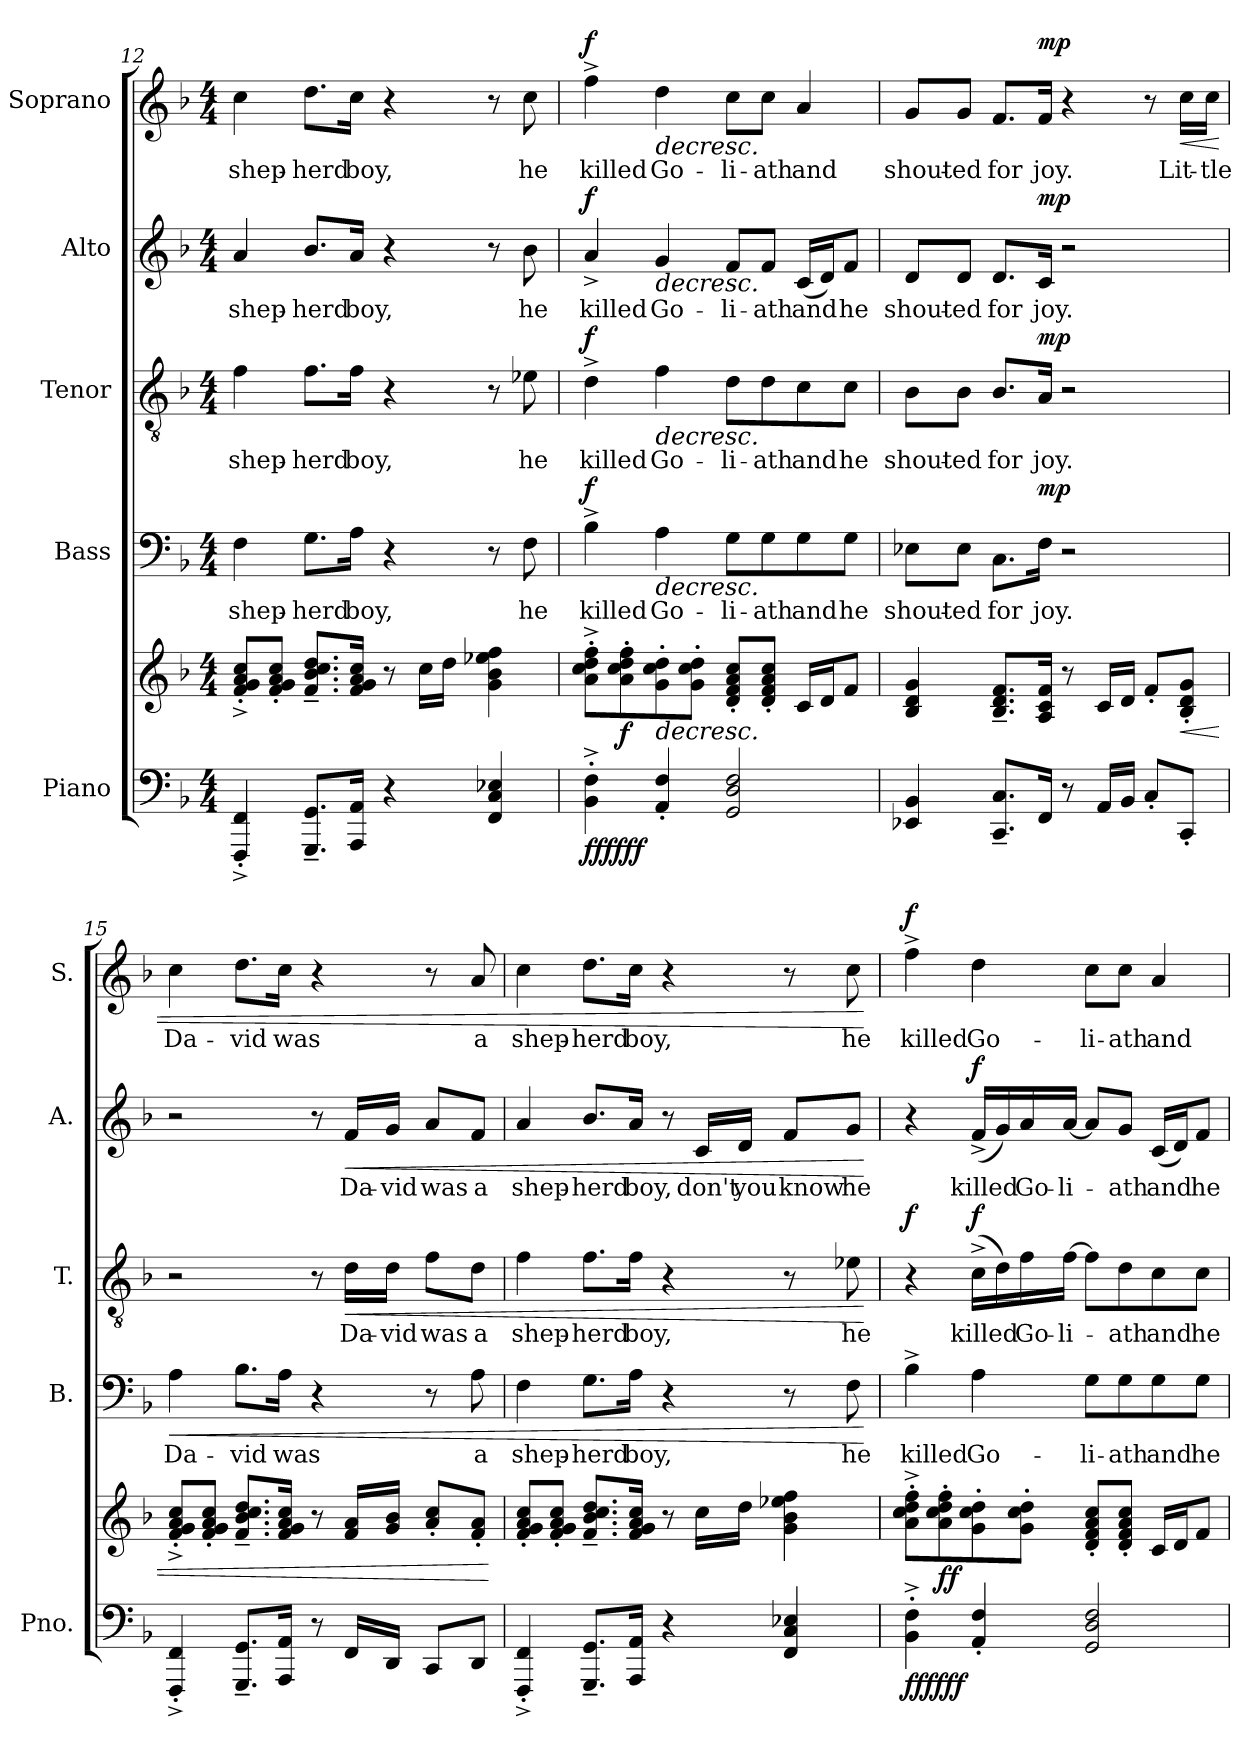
**kern	**kern	**dynam	**kern	**text	**dynam	**kern	**text	**dynam	**kern	**text	**dynam	**kern	**text	**dynam
*part5	*part5	*part5	*part4	*part4	*part4	*part3	*part3	*part3	*part2	*part2	*part2	*part1	*part1	*part1
*staff6	*staff5	*staff5/6	*staff4	*staff4	*staff4	*staff3	*staff3	*staff3	*staff2	*staff2	*staff2	*staff1	*staff1	*staff1
*I"Piano	*	*	*I"Bass	*	*	*I"Tenor	*	*	*I"Alto	*	*	*I"Soprano	*	*
*I'Pno.	*	*	*I'B.	*	*	*I'T.	*	*	*I'A.	*	*	*I'S.	*	*
*clefF4	*clefG2	*	*clefF4	*	*	*clefGv2	*	*	*clefG2	*	*	*clefG2	*	*
*k[b-]	*k[b-]	*	*k[b-]	*	*	*k[b-]	*	*	*k[b-]	*	*	*k[b-]	*	*
*M4/4	*M4/4	*	*M4/4	*	*	*M4/4	*	*	*M4/4	*	*	*M4/4	*	*
=12	=12	=12	=12	=12	=12	=12	=12	=12	=12	=12	=12	=12	=12	=12
4FFF/^' 4FF/^'	8f/^' 8g/^' 8a/^' 8cc/^'L	.	4F\	shep-	.	4f\	shep-	.	4a/	shep-	.	4cc\	shep-	.
.	8f/' 8g/' 8a/' 8cc/'J	.	.	.	.	.	.	.	.	.	.	.	.	.
8.GGG/~ 8.GG/~L	8.f/~ 8.b-/~ 8.cc/~ 8.dd/~L	.	8.G\L	-herd	.	8.f\L	-herd	.	8.b-/L	-herd	.	8.dd\L	-herd	.
16AAA/ 16AA/Jk	16f/ 16g/ 16a/ 16cc/Jk	.	16A\Jk	boy,	.	16f\Jk	boy,	.	16a/Jk	boy,	.	16cc\Jk	boy,	.
4r	8r	.	4r	.	.	4r	.	.	4r	.	.	4r	.	.
.	16cc\LL	.	.	.	.	.	.	.	.	.	.	.	.	.
.	16dd\JJ	.	.	.	.	.	.	.	.	.	.	.	.	.
4FF/ 4C/ 4E-X/	4g\ 4b-\ 4ee-X\ 4ff\	.	8r	.	.	8r	.	.	8r	.	.	8r	.	.
.	.	.	8F\	he	.	8e-X\	he	.	8b-\	he	.	8cc\	he	.
=13	=13	=13	=13	=13	=13	=13	=13	=13	=13	=13	=13	=13	=13	=13
!	!	!LO:DY:b=2	!	!	!	!	!	!	!	!	!	!	!	!
!	!	!LO:DY:n=1:b=2	!	!	!	!	!	!	!	!	!	!	!	!
!	!	!LO:DY:n=2:b	!	!	!	!	!	!	!	!	!	!	!	!
!	!	!LO:DY:n=3:b	!	!	!	!	!	!	!	!	!	!	!	!
!	!	!LO:DY:n=4:b	!	!	!	!	!	!	!	!	!	!	!	!
!	!	!LO:DY:n=5:b	!	!	!LO:DY:a	!	!	!LO:DY:a	!	!	!LO:DY:a	!	!	!LO:DY:a
4BB-\'^ 4F\'^	8a\'^ 8cc\'^ 8dd\'^ 8ff\'^L	f f f f f f	4B-^\	killed	f	4d^\	killed	f	4a^/	killed	f	4ff^\	killed	f
!	!	!LO:DY:n=6:b	!	!	!	!	!	!	!	!	!	!	!	!
.	8a\' 8cc\' 8dd\' 8ff\'	f	.	.	.	.	.	.	.	.	.	.	.	.
!	!	!LO:HP:b	!	!	!LO:HP:b	!	!	!LO:HP:b	!	!	!LO:HP:b	!	!	!LO:HP:b
4AA/' 4F/'	8g\' 8cc\' 8dd\'	>	4A\	Go-	>	4f\	Go-	>	4g/	Go-	>	4dd\	Go-	>
.	8g\' 8cc\' 8dd\'J	.	.	.	.	.	.	.	.	.	.	.	.	.
2GG/ 2D/ 2F/	8d/' 8f/' 8a/' 8cc/'L	.	8G\L	-li-	.	8d\L	-li-	.	8f/L	-li-	.	8cc\L	-li-	.
.	8d/' 8f/' 8a/' 8cc/'J	.	8G\	-ath	.	8d\	-ath	.	8f/J	-ath	.	8cc\J	-ath	.
.	16c/LL	.	8G\	and	.	8c\	and	.	(16c/LL	and	.	4a/	and	.
.	16d/J	.	.	.	.	.	.	.	16d/J)	.	.	.	.	.
.	8f/J	.	8G\J	he	.	8c\J	he	.	8f/J	he	.	.	.	.
!!LO:PB:g=z
=14	=14	=14	=14	=14	=14	=14	=14	=14	=14	=14	=14	=14	=14	=14
4EE-X/ 4BB-/	4B-/ 4d/ 4g/	.	8E-X\L	shout-	.	8B-\L	shout-	.	8d/L	shout-	.	8g/L	shout-	.
.	.	.	8E-\J	-ed	.	8B-\J	-ed	.	8d/J	-ed	.	8g/J	-ed	.
8.CC/~ 8.C/~L	8.B-/~ 8.d/~ 8.f/~L	.	8.C\L	for	.	8.B-/L	for	.	8.d/L	for	.	8.f/L	for	.
!	!	!LO:DY:b=2	!	!	!	!	!	!	!	!	!	!	!	!
!	!	!LO:DY:n=1:b	!	!	!	!	!	!	!	!	!	!	!	!
!	!	!LO:DY:n=2:b	!	!	!	!	!	!	!	!	!	!	!	!
!	!	!LO:DY:n=3:b	!	!	!LO:DY:a	!	!	!LO:DY:a	!	!	!LO:DY:a	!	!	!LO:DY:a
16FF/Jk	16A/ 16c/ 16f/Jk	mp mp mp mp	16F\Jk	joy.	mp	16A/Jk	joy.	mp	16c/Jk	joy.	mp	16f/Jk	joy.	mp
8r	8r	]	2r	.	]	2r	.	]	2r	.	]	4r	.	]
16AA/LL	16c/LL	.	.	.	.	.	.	.	.	.	.	.	.	.
16BB-/JJ	16d/JJ	.	.	.	.	.	.	.	.	.	.	.	.	.
8C'/L	8f'/L	.	.	.	.	.	.	.	.	.	.	8r	.	.
!	!	!LO:HP:b	!	!	!	!	!	!	!	!	!	!	!	!LO:HP:b
8CC'/J	8B-/' 8d/' 8g/'J	<	.	.	.	.	.	.	.	.	.	16cc\LL	Lit-	<
.	.	.	.	.	.	.	.	.	.	.	.	16cc\JJ	-tle	.
=15	=15	=15	=15	=15	=15	=15	=15	=15	=15	=15	=15	=15	=15	=15
!	!	!	!	!	!LO:HP:b	!	!	!	!	!	!	!	!	!
4FFF/^' 4FF/^'	8f/^' 8g/^' 8a/^' 8cc/^'L	.	4A\	Da-	<	2r	.	.	2r	.	.	4cc\	Da-	.
.	8f/' 8g/' 8a/' 8cc/'J	.	.	.	.	.	.	.	.	.	.	.	.	.
8.GGG/~ 8.GG/~L	8.f/~ 8.b-/~ 8.cc/~ 8.dd/~L	.	8.B-\L	-vid	.	.	.	.	.	.	.	8.dd\L	-vid	.
16AAA/ 16AA/Jk	16f/ 16g/ 16a/ 16cc/Jk	.	16A\Jk	was	.	.	.	.	.	.	.	16cc\Jk	was	.
8r	8r	.	4r	.	.	8r	.	.	8r	.	.	4r	.	.
!	!	!	!	!	!	!	!	!LO:HP:b	!	!	!LO:HP:b	!	!	!
16FF/LL	16f/ 16a/LL	.	.	.	.	16d\LL	Da-	<	16f/LL	Da-	<	.	.	.
16DD/JJ	16g/ 16b-/JJ	.	.	.	.	16d\JJ	-vid	.	16g/JJ	-vid	.	.	.	.
8CC/L	8a/' 8cc/'L	.	8r	.	.	8f\L	was	.	8a/L	was	.	8r	.	.
8DD/J	8f/' 8a/'J	.	8A\	a	.	8d\J	a	.	8f/J	a	.	8a/	a	.
.	.	[	.	.	.	.	.	.	.	.	.	.	.	.
!!LO:PB:g=z
=16	=16	=16	=16	=16	=16	=16	=16	=16	=16	=16	=16	=16	=16	=16
4FFF/'^ 4FF/'^	8f/' 8g/' 8a/' 8cc/'L	.	4F\	shep-	.	4f\	shep-	.	4a/	shep-	.	4cc\	shep-	.
.	8f/' 8g/' 8a/' 8cc/'J	.	.	.	.	.	.	.	.	.	.	.	.	.
8.GGG/~ 8.GG/~L	8.f/~ 8.b-/~ 8.cc/~ 8.dd/~L	.	8.G\L	-herd	.	8.f\L	-herd	.	8.b-/L	-herd	.	8.dd\L	-herd	.
16AAA/ 16AA/Jk	16f/ 16g/ 16a/ 16cc/Jk	.	16A\Jk	boy,	.	16f\Jk	boy,	.	16a/Jk	boy,	.	16cc\Jk	boy,	.
4r	8r	.	4r	.	.	4r	.	.	8r	.	.	4r	.	.
.	16cc\LL	.	.	.	.	.	.	.	16c/LL	don't	.	.	.	.
.	16dd\JJ	.	.	.	.	.	.	.	16d/JJ	you	.	.	.	.
4FF/ 4C/ 4E-X/	4g\ 4b-\ 4ee-X\ 4ff\	.	8r	.	.	8r	.	.	8f/L	know	.	8r	.	.
.	.	.	8F\	he	.	8e-X\	he	.	8g/J	he	.	8cc\	he	.
.	.	.	.	.	[	.	.	[	.	.	[	.	.	[
=17	=17	=17	=17	=17	=17	=17	=17	=17	=17	=17	=17	=17	=17	=17
!	!	!LO:DY:b=2	!	!	!	!	!	!	!	!	!	!	!	!
!	!	!LO:DY:n=1:b=2	!	!	!	!	!	!	!	!	!	!	!	!
!	!	!LO:DY:n=2:b	!	!	!	!	!	!	!	!	!	!	!	!
!	!	!LO:DY:n=3:b	!	!	!	!	!	!	!	!	!	!	!	!
!	!	!LO:DY:n=4:b	!	!	!	!	!	!	!	!	!	!	!	!
!	!	!LO:DY:n=5:b	!	!	!	!	!	!LO:DY:b	!	!	!	!	!	!LO:DY:a
4BB-\'^ 4F\'^	8a\'^ 8cc\'^ 8dd\'^ 8ff\'^L	f f f f f f	4B-^\	killed	.	4r	.	f	4r	.	.	4ff^\	killed	f
!	!	!LO:DY:n=6:b	!	!	!	!	!	!	!	!	!	!	!	!
!	!	!LO:DY:n=7:b	!	!	!	!	!	!	!	!	!	!	!	!
.	8a\' 8cc\' 8dd\' 8ff\'	f f	.	.	.	.	.	.	.	.	.	.	.	.
!	!	!	!	!	!	!	!	!LO:DY:a	!	!	!LO:DY:a	!	!	!
4AA/' 4F/'	8g\' 8cc\' 8dd\'	.	4A\	Go-	.	(16c^\LL	killed	f	(16f^/LL	killed	f	4dd\	Go-	.
.	.	.	.	.	.	16d\)	.	.	16g/)	.	.	.	.	.
.	8g\' 8cc\' 8dd\'J	.	.	.	.	16f\	Go-	.	16a/	Go-	.	.	.	.
.	.	.	.	.	.	[16f\JJ	-li-	.	[16a/JJ	-li-	.	.	.	.
2GG/ 2D/ 2F/	8d/' 8f/' 8a/' 8cc/'L	.	8G\L	-li-	.	8f\L]	.	.	8a/L]	.	.	8cc\L	-li-	.
.	8d/' 8f/' 8a/' 8cc/'J	.	8G\	-ath	.	8d\	-ath	.	8g/J	-ath	.	8cc\J	-ath	.
.	16c/LL	.	8G\	and	.	8c\	and	.	(16c/LL	and	.	4a/	and	.
.	16d/J	.	.	.	.	.	.	.	16d/J)	.	.	.	.	.
.	8f/J	.	8G\J	he	.	8c\J	he	.	8f/J	he	.	.	.	.
=	=	=	=	=	=	=	=	=	=	=	=	=	=	=
*-	*-	*-	*-	*-	*-	*-	*-	*-	*-	*-	*-	*-	*-	*-
